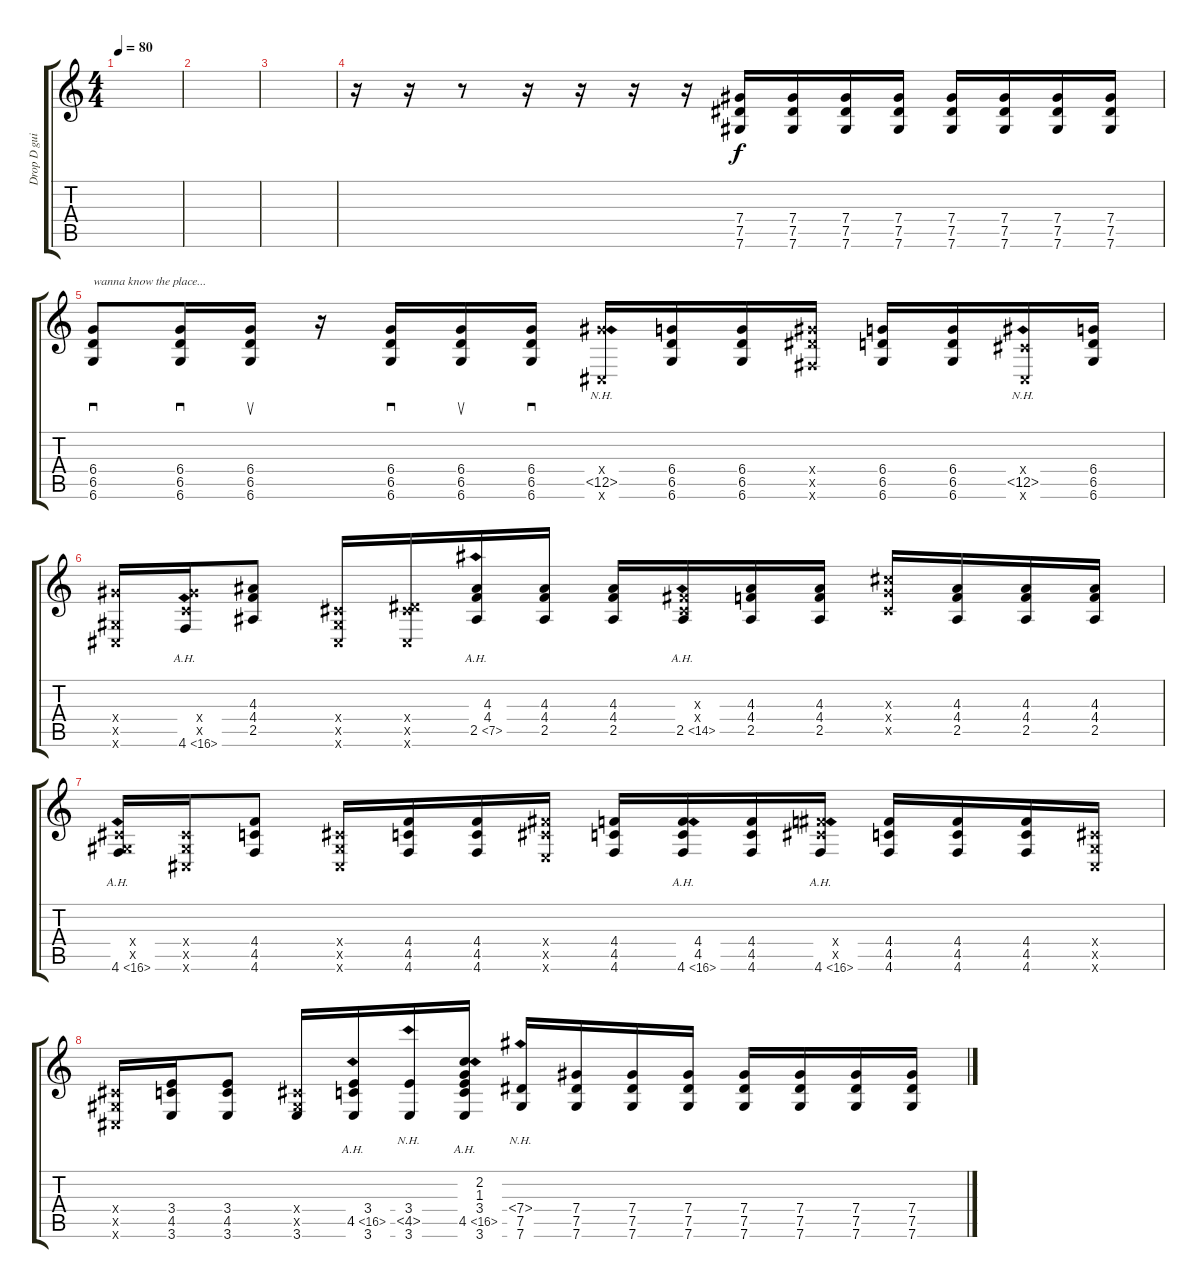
\track ("Drop D guitar" "Drop D gui") {instrument overdrivenguitar}
\staff {score tabs}
\tuning (Eb4 Bb3 Gb3 Db3 Ab2 Db2) {hide}
\ts (4 4)
\tempo 80
\clef g2
\ks c
|
|
|
r.16 r.16 r.8 r.16 r.16 r.16 r.16 (7.4 7.5 7.6).16 (7.4 7.5 7.6).16 (7.4 7.5 7.6).16 (7.4 7.5 7.6).16 (7.4 7.5 7.6).16 (7.4 7.5 7.6).16 (7.4 7.5 7.6).16 (7.4 7.5 7.6).16 |
(6.4 6.5 6.6).8{sd txt "wanna know the place..."} (6.4 6.5 6.6).16{sd} (6.4 6.5 6.6).16{su} r.16 (6.4 6.5 6.6).16{sd} (6.4 6.5 6.6).16{su} (6.4 6.5 6.6).16{sd} (7.4{x} 6.5{nh} 0.6{x}).16 (6.4 6.5 6.6).16 (6.4 6.5 6.6).16 (7.4{x} 7.5{x} 5.6{x}).16 (6.4 6.5 6.6).16 (6.4 6.5 6.6).16 (0.4{x} 6.5{nh} 0.6{x}).16 (6.4 6.5 6.6).16 |
(7.4{x} 0.5{x} 0.6{x}).16 (7.4{x} 4.5{x} 4.6{ah 12}).16 (4.3 4.4 2.5).8 (0.4{x} 0.5{x} 0.6{x}).16 (0.4{x} 7.5{x} 0.6{x}).16 (4.3 4.4 2.5{ah 5}).16 (4.3 4.4 2.5).16 (4.3 4.4 2.5).16 (0.3{x} 0.4{x} 2.5{ah 12}).16 (4.3 4.4 2.5).16 (4.3 4.4 2.5).16 (7.3{x} 7.4{x} 5.5{x}).16 (4.3 4.4 2.5).16 (4.3 4.4 2.5).16 (4.3 4.4 2.5).16 |
(0.4{x} 0.5{x} 4.6{ah 12}).16 (0.4{x} 0.5{x} 0.6{x}).16 (4.4 4.5 4.6).8 (0.4{x} 0.5{x} 0.6{x}).16 (4.4 4.5 4.6).16 (4.4 4.5 4.6).16 (5.4{x} 5.5{x} 3.6{x}).16 (4.4 4.5 4.6).16 (4.4 4.5 4.6{ah 12}).16 (4.4 4.5 4.6).16 (5.4{x} 5.5{x} 4.6{ah 12}).16 (4.4 4.5 4.6).16 (4.4 4.5 4.6).16 (4.4 4.5 4.6).16 (0.4{x} 0.5{x} 0.6{x}).16 |
(0.4{x} 0.5{x} 0.6{x}).16 (3.4 4.5 3.6).16 (3.4 4.5 3.6).8 (0.4{x} 0.5{x} 3.6).16 (3.4 4.5{ah 12} 3.6).16 (3.4 4.5{nh} 3.6).16 (2.2 1.3 3.4 4.5{ah 12} 3.6).16 (7.4{nh} 7.5 7.6).16 (7.4 7.5 7.6).16 (7.4 7.5 7.6).16 (7.4 7.5 7.6).16 (7.4 7.5 7.6).16 (7.4 7.5 7.6).16 (7.4 7.5 7.6).16 (7.4 7.5 7.6).16
